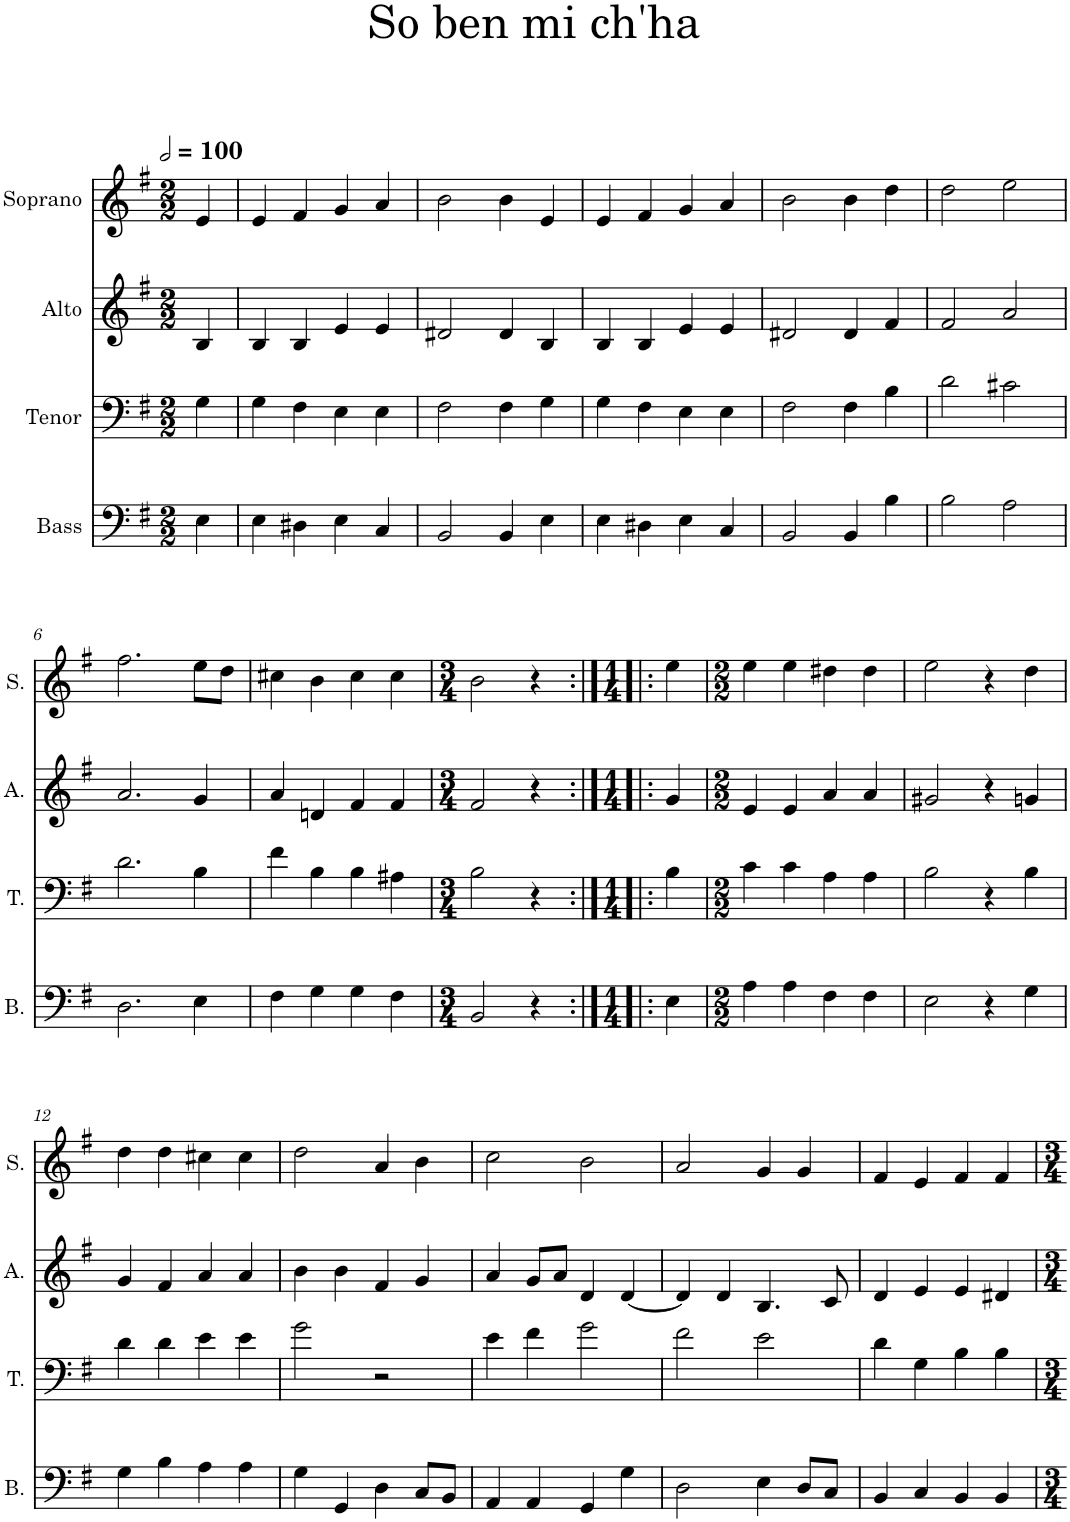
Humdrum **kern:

**kern	**kern	**kern	**kern
*part4	*part3	*part2	*part1
*staff4	*staff3	*staff2	*staff1
*I"Bass	*I"Tenor	*I"Alto	*I"Soprano
*I'B.	*I'T.	*I'A.	*I'S.
*clefF4	*clefF4	*clefG2	*clefG2
*k[f#]	*k[f#]	*k[f#]	*k[f#]
*M2/2	*M2/2	*M2/2	*M2/2
*MM200	*MM200	*MM200	*MM200
=	=	=	=
4E\	4G\	4B/	4e/
=1	=1	=1	=1
4E\	4G\	4B/	4e/
4D#X\	4F#\	4B/	4f#/
4E\	4E\	4e/	4g/
4C/	4E\	4e/	4a/
=2	=2	=2	=2
2BB/	2F#\	2d#X/	2b\
4BB/	4F#\	4d#/	4b\
4E\	4G\	4B/	4e/
=3	=3	=3	=3
4E\	4G\	4B/	4e/
4D#X\	4F#\	4B/	4f#/
4E\	4E\	4e/	4g/
4C/	4E\	4e/	4a/
=4	=4	=4	=4
2BB/	2F#\	2d#X/	2b\
4BB/	4F#\	4d#/	4b\
4B\	4B\	4f#/	4dd\
=5	=5	=5	=5
2B\	2d\	2f#/	2dd\
2A\	2c#X\	2a/	2ee\
!!LO:LB:g=z
=6	=6	=6	=6
2.D\	2.d\	2.a/	2.ff#\
4E\	4B\	4g/	8ee\L
.	.	.	8dd\J
=7	=7	=7	=7
4F#\	4f#\	4a/	4cc#X\
4G\	4B\	4dn/	4b\
4G\	4B\	4f#/	4cc#\
4F#\	4A#X\	4f#/	4cc#\
=8	=8	=8	=8
*M3/4	*M3/4	*M3/4	*M3/4
2BB/	2B\	2f#/	2b\
4r	4r	4r	4r
=9:|!|:	=9:|!|:	=9:|!|:	=9:|!|:
*M1/4	*M1/4	*M1/4	*M1/4
4E\	4B\	4g/	4ee\
=10	=10	=10	=10
*M2/2	*M2/2	*M2/2	*M2/2
4A\	4c\	4e/	4ee\
4A\	4c\	4e/	4ee\
4F#\	4A\	4a/	4dd#X\
4F#\	4A\	4a/	4dd#\
=11	=11	=11	=11
2E\	2B\	2g#X/	2ee\
4r	4r	4r	4r
4G\	4B\	4gn/	4dd\
!!LO:LB:g=z
=12	=12	=12	=12
4G\	4d\	4g/	4dd\
4B\	4d\	4f#/	4dd\
4A\	4e\	4a/	4cc#X\
4A\	4e\	4a/	4cc#\
=13	=13	=13	=13
4G\	2g\	4b\	2dd\
4GG/	.	4b\	.
4D\	2r	4f#/	4a/
8C/L	.	4g/	4b\
8BB/J	.	.	.
=14	=14	=14	=14
4AA/	4e\	4a/	2cc\
4AA/	4f#\	8g/L	.
.	.	8a/J	.
4GG/	2g\	4d/	2b\
4G\	.	[4d/	.
=15	=15	=15	=15
2D\	2f#\	4d/]	2a/
.	.	4d/	.
4E\	2e\	4.B/	4g/
8D/L	.	.	4g/
8C/J	.	8c/	.
=16	=16	=16	=16
4BB/	4d\	4d/	4f#/
4C/	4G\	4e/	4e/
4BB/	4B\	4e/	4f#/
4BB/	4B\	4d#X/	4f#/
=	=	=	=
*-	*-	*-	*-
